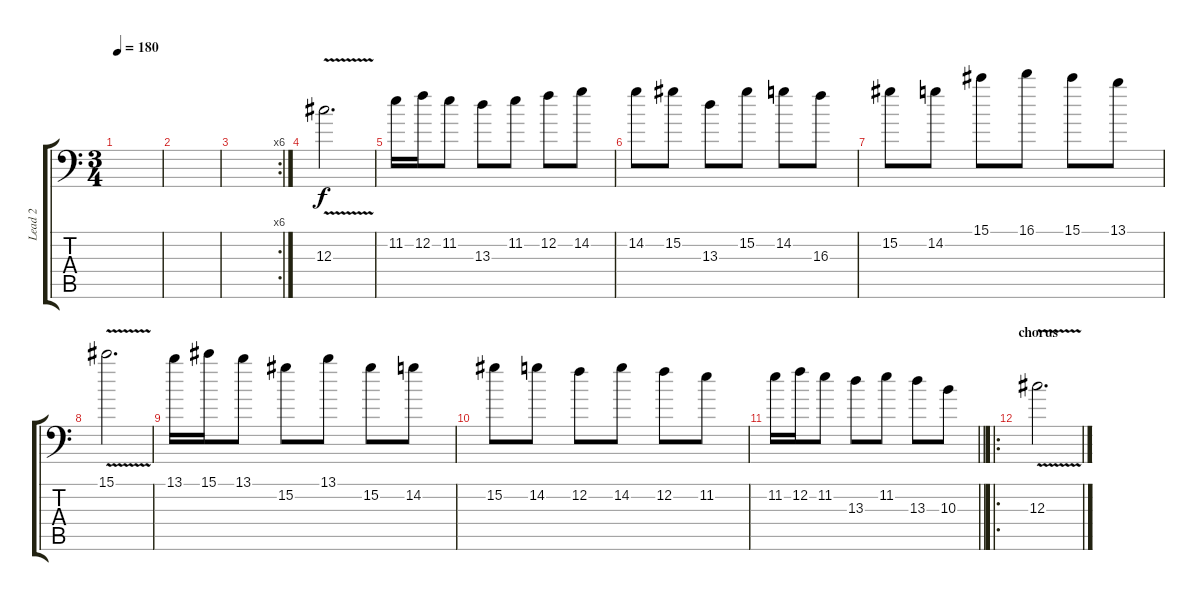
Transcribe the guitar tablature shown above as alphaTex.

\track ("Lead 2" "Lead 2") {instrument overdrivenguitar}
\staff {score tabs}
\tuning (Bb3 F3 Db3 Ab2 Eb2 Bb1) {hide}
\ts (3 4)
\tempo 180
\clef f4
\ks c
|
|
\rc 6
|
12.3{v}.2{d} |
11.2.16 12.2.16 11.2.8 13.3.8 11.2.8 12.2.8 14.2.8 |
14.2.8 15.2.8 13.3.8 15.2.8 14.2.8 16.3.8 |
15.2.8 14.2.8 15.1.8 16.1.8 15.1.8 13.1.8 |
15.1{v}.2{d} |
13.1.16 15.1.16 13.1.8 15.2.8 13.1.8 15.2.8 14.2.8 |
15.2.8 14.2.8 12.2.8 14.2.8 12.2.8 11.2.8 |
\barLineRight lightlight
11.2.16 12.2.16 11.2.8 13.3.8 11.2.8 13.3.8 10.3.8 |
\ro
\section ("" "chorus")
12.3{v}.2{d}
